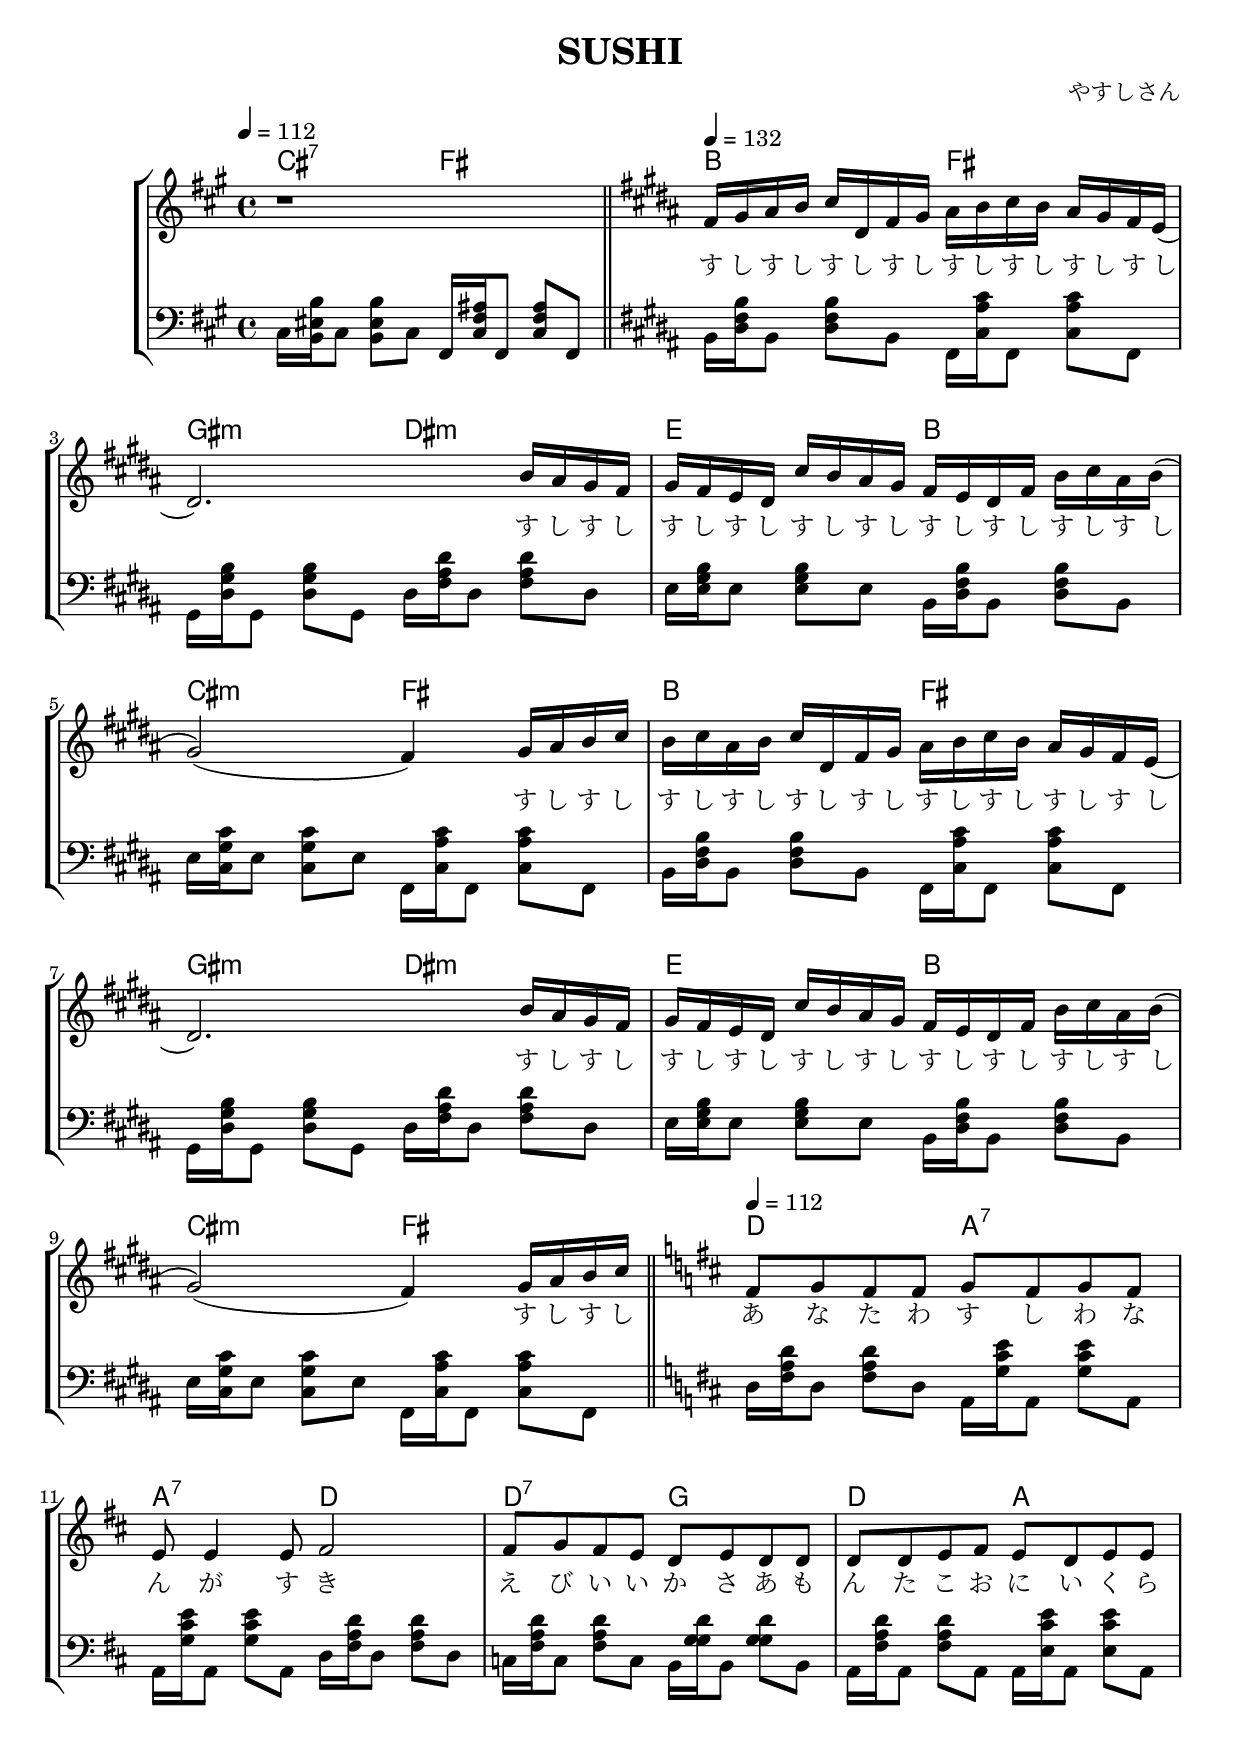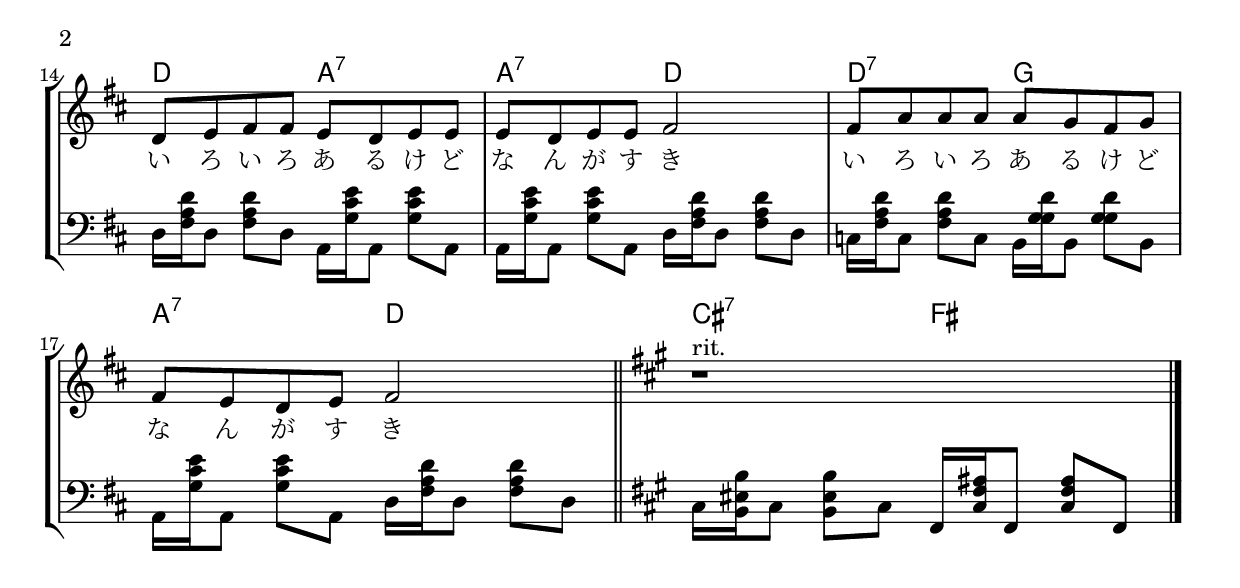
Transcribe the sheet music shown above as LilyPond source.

\version "2.12.1"

\header {
	title = \markup {SUSHI}
	composer = \markup \center-column {やすしさん}
}

harmony = \chordmode {
	cis2:7 fis 

	b fis gis:m dis:m e b cis:m fis b fis gis:m dis:m e b cis:m fis 

	d a:7 a:7 d d:7 g d a d a:7 a:7 d d:7 g a:7 d 

	cis:7 fis 
}

melody = {
	\key a \major
	\tempo 4 = 112
	r1   
	\set Staff.midiInstrument = #"mmi0.42"
		\key b \major
	\tempo 4 = 132
 fis'16  gis'16  ais'16  b'16  cis''16  dis'16  fis'16  gis'16  ais'16  b'16  cis''16  b'16  ais'16  gis'16  fis'16  e'16 
	(dis'2.)  b'16  ais'16  gis'16  fis'16 
	gis'16  fis'16  e'16  dis'16  cis''16  b'16  ais'16  gis'16  fis'16  e'16  dis'16  fis'16  b'16  cis''16  ais'16  b'16 
	(gis'2)  (fis'4)  gis'16  ais'16  b'16  cis''16 
	b'16  cis''16  ais'16  b'16  cis''16  dis'16  fis'16  gis'16  ais'16  b'16  cis''16  b'16  ais'16  gis'16  fis'16  e'16 
	(dis'2.)  b'16  ais'16  gis'16  fis'16 
	gis'16  fis'16  e'16  dis'16  cis''16  b'16  ais'16  gis'16  fis'16  e'16  dis'16  fis'16  b'16  cis''16  ais'16  b'16 
	(gis'2)  (fis'4)  gis'16  ais'16  b'16  cis''16
	\set Staff.midiInstrument = #"mmi0.42"
		\key d \major
	\tempo 4 = 112
 fis'8  g'8  fis'8  fis'8  g'8  fis'8  g'8  fis'8 
	e'8  e'4  e'8  fis'2 
	fis'8  g'8  fis'8  e'8  d'8  e'8  d'8  d'8 
	d'8  d'8  e'8  fis'8  e'8  d'8  e'8  e'8 
	d'8  e'8  fis'8  fis'8  e'8  d'8  e'8  e'8 
	e'8  d'8  e'8  e'8  fis'2 
	fis'8  a'8  a'8  a'8  a'8  g'8  fis'8  g'8 
	fis'8  e'8  d'8  e'8  fis'2
	\key a \major
	r1^"rit." \bar "|."
}

words = \lyricmode {
	
	す  し  す  し  す  し  す  し  す  し  す  し  す  し  す  し  す  し  す  し  す  し  す  し  す  し  す  し  す  し  す  し  す  し  す  し  す  し  す  し  す  し  す  し  す  し  す  し  す  し  す  し  す  し  す  し  す  し  す  し  す  し  す  し  す  し  す  し  す  し  す  し  す  し  す  し  す  し  す  し  
	あ  な  た  わ  す  し  わ  な  ん  が  す  き  え  び  い  い  か  さ  あ  も  ん  た  こ  お  に  い  く  ら  い  ろ  い  ろ  あ  る  け  ど  な  ん  が  す  き  い  ろ  い  ろ  あ  る  け  ど  な  ん  が  す  き  
	
}

tempochange = {
	\tempo 4 = 112
	r1 \bar "||"
	\tempo 4 = 132
	r1 | r1 | r1 | r1 | r1 | r1 | r1 | r1 \bar "||"
	\tempo 4 = 112
	r1 | r1 | r1 | r1 | r1 | r1 | r1 | r1 \bar "||"
	\tempo 4 = 112
	\tempo 4 = 84 r2 \tempo 4 = 74 r2 \bar "|."
}

mainacc = {
	\clef bass
	\set Staff.midiInstrument = #"Shamisen"
	\key a \major
	\tempo 4 = 112
	cis16 <b, eis b>16 cis8 <b, eis b>8 cis8
	fis,16 <cis fis ais>16 fis,8 <cis fis ais>8 fis,8
	\bar "||"

	\set Staff.midiInstrument = #"Overdriven Guitar"
	\key b \major
	\tempo 4 = 132
	b,16 <dis fis b>16 b,8 <dis fis b>8 b,8
	fis,16 <cis ais cis'>16 fis,8 <cis ais cis'>8 fis,8
	gis,16 <dis gis b>16 gis,8 <dis gis b>8 gis,8
	dis16 <fis ais dis'>16 dis8 <fis ais dis'>8 dis8
	e16 <e gis b>16 e8 <e gis b>8 e8
	b,16 <dis fis b>16 b,8 <dis fis b>8 b,8
	e16 <cis gis cis'>16 e8 <cis gis cis'>8 e8
	fis,16 <cis ais cis'>16 fis,8 <cis ais cis'>8 fis,8
	b,16 <dis fis b>16 b,8 <dis fis b>8 b,8
	fis,16 <cis ais cis'>16 fis,8 <cis ais cis'>8 fis,8
	gis,16 <dis gis b>16 gis,8 <dis gis b>8 gis,8
	dis16 <fis ais dis'>16 dis8 <fis ais dis'>8 dis8
	e16 <e gis b>16 e8 <e gis b>8 e8
	b,16 <dis fis b>16 b,8 <dis fis b>8 b,8
	e16 <cis gis cis'>16 e8 <cis gis cis'>8 e8
	fis,16 <cis ais cis'>16 fis,8 <cis ais cis'>8 fis,8
	\bar "||"

	\set Staff.midiInstrument = #"Electric Guitar (jazz)"
	\key d \major
	\tempo 4 = 112
	d16 <fis a d'>16 d8 <fis a d'>8 d8
	a,16 <g cis' e'>16 a,8 <g cis' e'>8 a,8
	a,16 <g cis' e'>16 a,8 <g cis' e'>8 a,8
	d16 <fis a d'>16 d8 <fis a d'>8 d8
	c16 <fis a d'>16 c8 <fis a d'>8 c8
	b,16 <g g d'>16 b,8 <g g d'>8 b,8
	a,16 <fis a d'>16 a,8 <fis a d'>8 a,8
	a,16 <e cis' e'>16 a,8 <e cis' e'>8 a,8
	d16 <fis a d'>16 d8 <fis a d'>8 d8
	a,16 <g cis' e'>16 a,8 <g cis' e'>8 a,8
	a,16 <g cis' e'>16 a,8 <g cis' e'>8 a,8
	d16 <fis a d'>16 d8 <fis a d'>8 d8
	c16 <fis a d'>16 c8 <fis a d'>8 c8
	b,16 <g g d'>16 b,8 <g g d'>8 b,8
	a,16 <g cis' e'>16 a,8 <g cis' e'>8 a,8
	d16 <fis a d'>16 d8 <fis a d'>8 d8
	\bar "||"

	\set Staff.midiInstrument = #"Overdriven Guitar"
	\key a \major
	cis16 <b, eis b>16 cis8 <b, eis b>8 cis8
	fis,16 <cis fis ais>16 fis,8 <cis fis ais>8 fis,8
	\bar "|."
}

subacc = {
	\clef bass
	\set Staff.midiInstrument = #"Shamisen"
	\key a \major
	\tempo 4 = 112
	cis16 <b, eis b>16 cis8 <b, eis b>8 cis8
	fis,16 <cis fis ais>16 fis,8 <cis fis ais>8 fis,8
	\bar "||"

	\set Staff.midiInstrument = #"Violin"
	\key b \major
	\tempo 4 = 132
	b,8 <dis fis b>16 <dis fis b>16   b,16 <dis fis b>16 <dis fis b>16 b,16
	fis,8 <cis ais cis'>16 <cis ais cis'>16   fis,16 <cis ais cis'>16 <cis ais cis'>16 fis,16
	gis,8 <dis gis b>16 <dis gis b>16   gis,16 <dis gis b>16 <dis gis b>16 gis,16
	dis8 <fis ais dis'>16 <fis ais dis'>16   dis16 <fis ais dis'>16 <fis ais dis'>16 dis16
	e8 <e gis b>16 <e gis b>16   e16 <e gis b>16 <e gis b>16 e16
	b,8 <dis fis b>16 <dis fis b>16   b,16 <dis fis b>16 <dis fis b>16 b,16
	e8 <cis gis cis'>16 <cis gis cis'>16   e16 <cis gis cis'>16 <cis gis cis'>16 e16
	fis,8 <cis ais cis'>16 <cis ais cis'>16   fis,16 <cis ais cis'>16 <cis ais cis'>16 fis,16
	b,8 <dis fis b>16 <dis fis b>16   b,16 <dis fis b>16 <dis fis b>16 b,16
	fis,8 <cis ais cis'>16 <cis ais cis'>16   fis,16 <cis ais cis'>16 <cis ais cis'>16 fis,16
	gis,8 <dis gis b>16 <dis gis b>16   gis,16 <dis gis b>16 <dis gis b>16 gis,16
	dis8 <fis ais dis'>16 <fis ais dis'>16   dis16 <fis ais dis'>16 <fis ais dis'>16 dis16
	e8 <e gis b>16 <e gis b>16   e16 <e gis b>16 <e gis b>16 e16
	b,8 <dis fis b>16 <dis fis b>16   b,16 <dis fis b>16 <dis fis b>16 b,16
	e8 <cis gis cis'>16 <cis gis cis'>16   e16 <cis gis cis'>16 <cis gis cis'>16 e16
	fis,8 <cis ais cis'>16 <cis ais cis'>16   fis,16 <cis ais cis'>16 <cis ais cis'>16 fis,16
	\bar "||"

	\set Staff.midiInstrument = #"Acoustic Bass"
	\key d \major
	\tempo 4 = 112
	d8 <fis a d'>16 <fis a d'>16   d16 <fis a d'>16 <fis a d'>16 d16
	a,8 <g cis' e'>16 <g cis' e'>16   a,16 <g cis' e'>16 <g cis' e'>16 a,16
	a,8 <g cis' e'>16 <g cis' e'>16   a,16 <g cis' e'>16 <g cis' e'>16 a,16
	d8 <fis a d'>16 <fis a d'>16   d16 <fis a d'>16 <fis a d'>16 d16
	c8 <fis a d'>16 <fis a d'>16   c16 <fis a d'>16 <fis a d'>16 c16
	b,8 <g g d'>16 <g g d'>16   b,16 <g g d'>16 <g g d'>16 b,16
	a,8 <fis a d'>16 <fis a d'>16   a,16 <fis a d'>16 <fis a d'>16 a,16
	a,8 <e cis' e'>16 <e cis' e'>16   a,16 <e cis' e'>16 <e cis' e'>16 a,16
	d8 <fis a d'>16 <fis a d'>16   d16 <fis a d'>16 <fis a d'>16 d16
	a,8 <g cis' e'>16 <g cis' e'>16   a,16 <g cis' e'>16 <g cis' e'>16 a,16
	a,8 <g cis' e'>16 <g cis' e'>16   a,16 <g cis' e'>16 <g cis' e'>16 a,16
	d8 <fis a d'>16 <fis a d'>16   d16 <fis a d'>16 <fis a d'>16 d16
	c8 <fis a d'>16 <fis a d'>16   c16 <fis a d'>16 <fis a d'>16 c16
	b,8 <g g d'>16 <g g d'>16   b,16 <g g d'>16 <g g d'>16 b,16
	a,8 <g cis' e'>16 <g cis' e'>16   a,16 <g cis' e'>16 <g cis' e'>16 a,16
	d8 <fis a d'>16 <fis a d'>16   d16 <fis a d'>16 <fis a d'>16 d16
	\bar "||"

	\set Staff.midiInstrument = #"Violin"
	\key a \major
	cis8 <b, eis b>16 <b, eis b>16   cis16 <b, eis b>16 <b, eis b>16 cis16
	fis,8 <cis fis ais>16 <cis fis ais>16 <fis, cis fis ais>4
	\bar "|."
}

percA = {
	\drummode {
	r1 \bar "||"
	r1 |r1 |r1 |r1 |r1 |r1 |r1 |r1 \bar "||"
	r1 |r1 |r1 |r1 |r1 |r1 |r1 |r1 \bar "||"
	r1 \bar "|."
	}
}

percB = {
	\drummode {
	r1 \bar "||"
	r1 |r1 |r1 |r1 |r1 |r1 |r1 |r1 \bar "||"
	r1 |r1 |r1 |r1 |r1 |r1 |r1 |r1 \bar "||"
	r1 \bar "|."
	}
}

percC = {
	\drummode {
	r1 \bar "||"
	r1 |r1 |r1 |r1 |r1 |r1 |r1 |r1 \bar "||"
	r1 |r1 |r1 |r1 |r1 |r1 |r1 |r1 \bar "||"
	r1 \bar "|."
	}
}

percD = {
	\drummode {
	r1 \bar "||"
	r1 |r1 |r1 |r1 |r1 |r1 |r1 |r1 \bar "||"
	r1 |r1 |r1 |r1 |r1 |r1 |r1 |r1 \bar "||"
	r1 \bar "|."
	}
}

percE = {
	\drummode {
	r1 \bar "||"
	r1 |r1 |r1 |r1 |r1 |r1 |r1 |r1 \bar "||"
	r1 |r1 |r1 |r1 |r1 |r1 |r1 |r1 \bar "||"
	r1 \bar "|."
	}
}

\score {
	<<
		\new StaffGroup <<
			\new ChordNames {\harmony}
			\new Voice = "melody" {\melody}
			\new Lyrics \lyricsto "melody" \words
			\new Staff = "mainacc" {\mainacc}
		>>
	>>
	\layout { }
}
